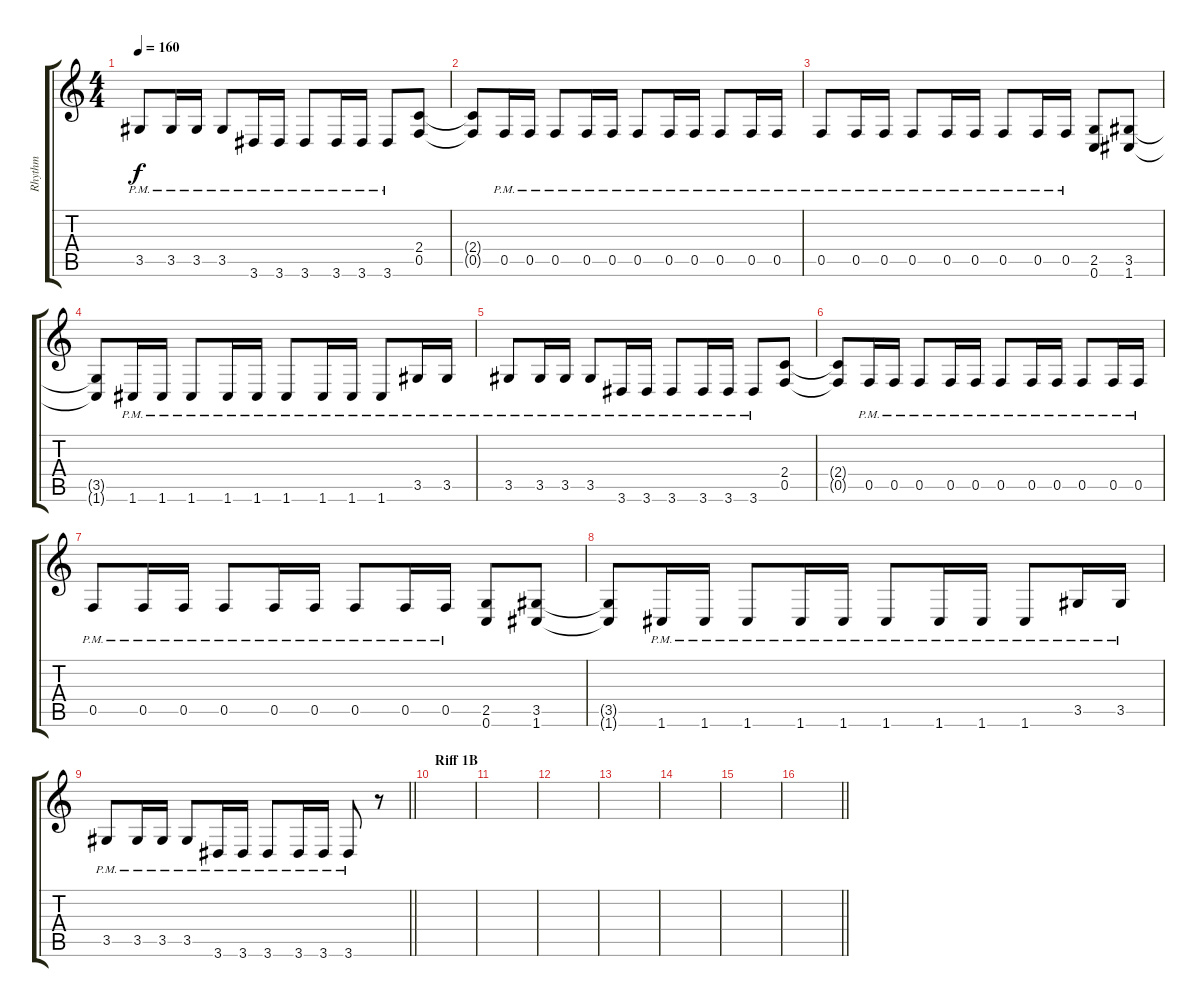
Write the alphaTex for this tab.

\track ("Rhythm" "Rhythm") {instrument distortionguitar}
\staff {score tabs}
\tuning (C4 G3 Eb3 Bb2 F2 C2) {hide}
\ts (4 4)
\tempo 160
\clef g2
\ks c
3.5{pm}.8{dy f} 3.5{pm}.16 3.5{pm}.16 3.5{pm}.8 3.6{pm}.16 3.6{pm}.16 3.6{pm}.8 3.6{pm}.16 3.6{pm}.16 3.6{pm}.8 (2.4 0.5).8 |
(2.4{t} 0.5{t}).8 0.5{pm}.16 0.5{pm}.16 0.5{pm}.8 0.5{pm}.16 0.5{pm}.16 0.5{pm}.8 0.5{pm}.16 0.5{pm}.16 0.5{pm}.8 0.5{pm}.16 0.5{pm}.16 |
0.5{pm}.8 0.5{pm}.16 0.5{pm}.16 0.5{pm}.8 0.5{pm}.16 0.5{pm}.16 0.5{pm}.8 0.5{pm}.16 0.5{pm}.16 (2.5 0.6).8 (3.5 1.6).8 |
(3.5{t} 1.6{t}).8 1.6{pm}.16 1.6{pm}.16 1.6{pm}.8 1.6{pm}.16 1.6{pm}.16 1.6{pm}.8 1.6{pm}.16 1.6{pm}.16 1.6{pm}.8 3.5{pm}.16 3.5{pm}.16 |
3.5{pm}.8 3.5{pm}.16 3.5{pm}.16 3.5{pm}.8 3.6{pm}.16 3.6{pm}.16 3.6{pm}.8 3.6{pm}.16 3.6{pm}.16 3.6{pm}.8 (2.4 0.5).8 |
(2.4{t} 0.5{t}).8 0.5{pm}.16 0.5{pm}.16 0.5{pm}.8 0.5{pm}.16 0.5{pm}.16 0.5{pm}.8 0.5{pm}.16 0.5{pm}.16 0.5{pm}.8 0.5{pm}.16 0.5{pm}.16 |
0.5{pm}.8 0.5{pm}.16 0.5{pm}.16 0.5{pm}.8 0.5{pm}.16 0.5{pm}.16 0.5{pm}.8 0.5{pm}.16 0.5{pm}.16 (2.5 0.6).8 (3.5 1.6).8 |
(3.5{t} 1.6{t}).8 1.6{pm}.16 1.6{pm}.16 1.6{pm}.8 1.6{pm}.16 1.6{pm}.16 1.6{pm}.8 1.6{pm}.16 1.6{pm}.16 1.6{pm}.8 3.5{pm}.16 3.5{pm}.16 |
\barLineRight lightlight
3.5{pm}.8 3.5{pm}.16 3.5{pm}.16 3.5{pm}.8 3.6{pm}.16 3.6{pm}.16 3.6{pm}.8 3.6{pm}.16 3.6{pm}.16 3.6{pm}.8 r.8 |
\section ("" "Riff 1B")
|
|
|
|
|
|
\barLineRight lightlight
